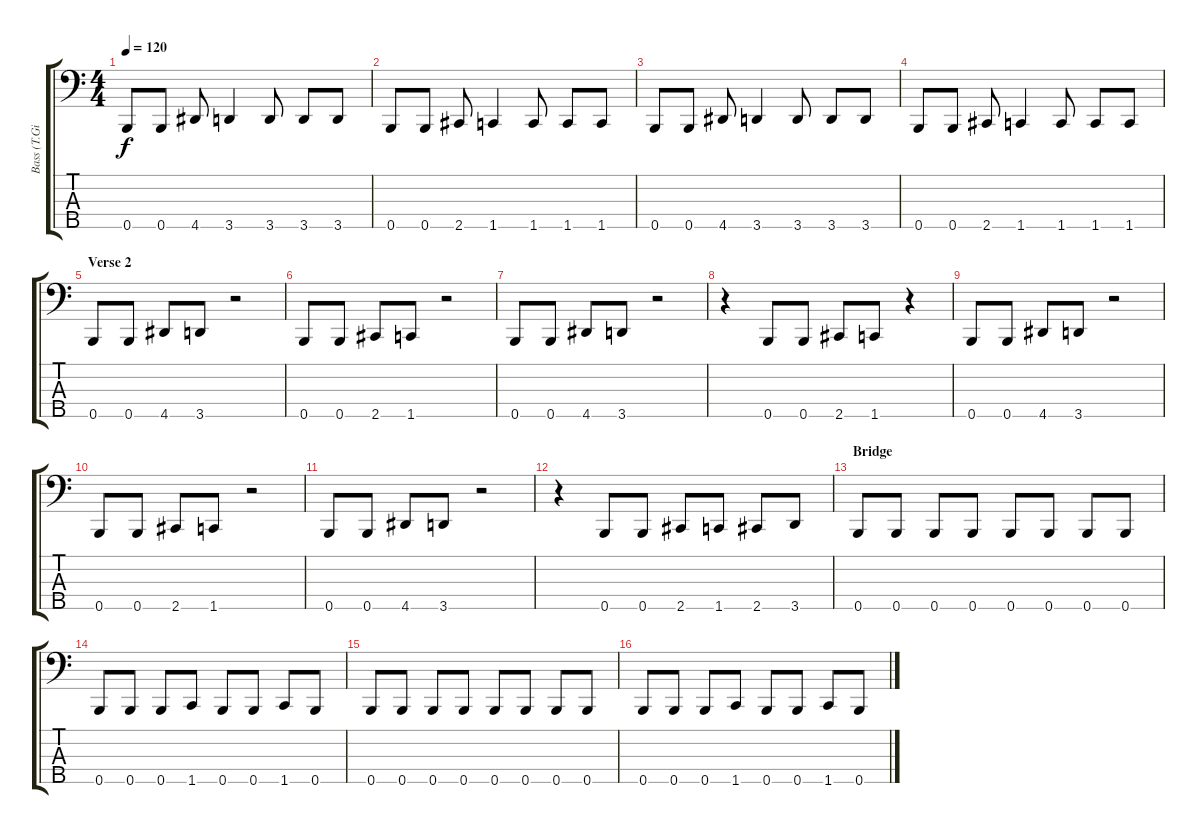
\track ("Bass (T.Giessler)" "Bass (T.Gi") {instrument electricbasspick}
\staff {score tabs}
\tuning (G2 D2 A1 E1 B0) {hide}
\ts (4 4)
\tempo 120
\clef f4
\ks c
0.5.8{dy f} 0.5.8 4.5.8 3.5.4 3.5.8 3.5.8 3.5.8 |
0.5.8 0.5.8 2.5.8 1.5.4 1.5.8 1.5.8 1.5.8 |
0.5.8 0.5.8 4.5.8 3.5.4 3.5.8 3.5.8 3.5.8 |
0.5.8 0.5.8 2.5.8 1.5.4 1.5.8 1.5.8 1.5.8 |
\section ("" "Verse 2")
0.5.8 0.5.8 4.5.8 3.5.8 r.2 |
0.5.8 0.5.8 2.5.8 1.5.8 r.2 |
0.5.8 0.5.8 4.5.8 3.5.8 r.2 |
r.4 0.5.8 0.5.8 2.5.8 1.5.8 r.4 |
0.5.8 0.5.8 4.5.8 3.5.8 r.2 |
0.5.8 0.5.8 2.5.8 1.5.8 r.2 |
0.5.8 0.5.8 4.5.8 3.5.8 r.2 |
r.4 0.5.8 0.5.8 2.5.8 1.5.8 2.5.8 3.5.8 |
\section ("" "Bridge")
0.5.8 0.5.8 0.5.8 0.5.8 0.5.8 0.5.8 0.5.8 0.5.8 |
0.5.8 0.5.8 0.5.8 1.5.8 0.5.8 0.5.8 1.5.8 0.5.8 |
0.5.8 0.5.8 0.5.8 0.5.8 0.5.8 0.5.8 0.5.8 0.5.8 |
0.5.8 0.5.8 0.5.8 1.5.8 0.5.8 0.5.8 1.5.8 0.5.8
